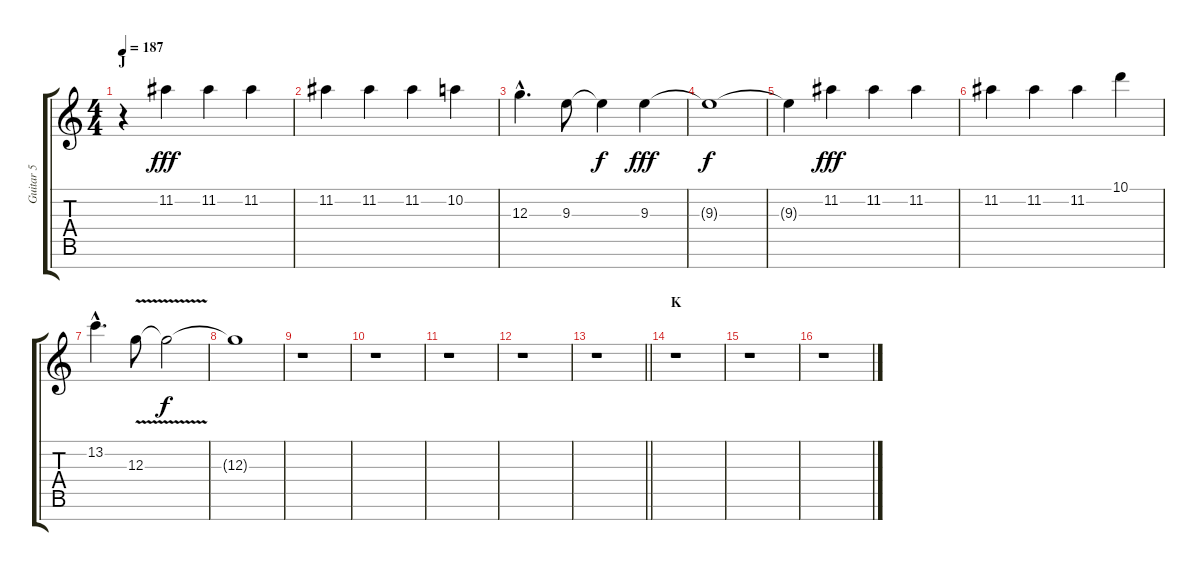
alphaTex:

\track ("Guitar 5" "Guitar 5") {instrument distortionguitar}
\staff {score tabs}
\tuning (E4 B3 G3 D3 A2 E2 B1) {hide}
\ts (4 4)
\section ("" "J")
\tempo 187
\clef g2
\ks c
r.4{dy fff} 11.2.4 11.2.4 11.2.4 |
11.2.4 11.2.4 11.2.4 10.2.4 |
12.3{hac}.4{d} 9.3.8 9.3{t}.4{dy f} 9.3.4{dy fff} |
9.3{t}.1{dy f} |
9.3{t}.4 11.2.4{dy fff} 11.2.4 11.2.4 |
11.2.4 11.2.4 11.2.4 10.1.4 |
13.2{hac}.4{d} 12.3{v}.8 12.3{t}.2{dy f} |
12.3{t}.1 |
r.1 |
r.1 |
r.1 |
r.1 |
\barLineRight lightlight
r.1 |
\section ("" "K")
r.1 |
r.1 |
r.1
